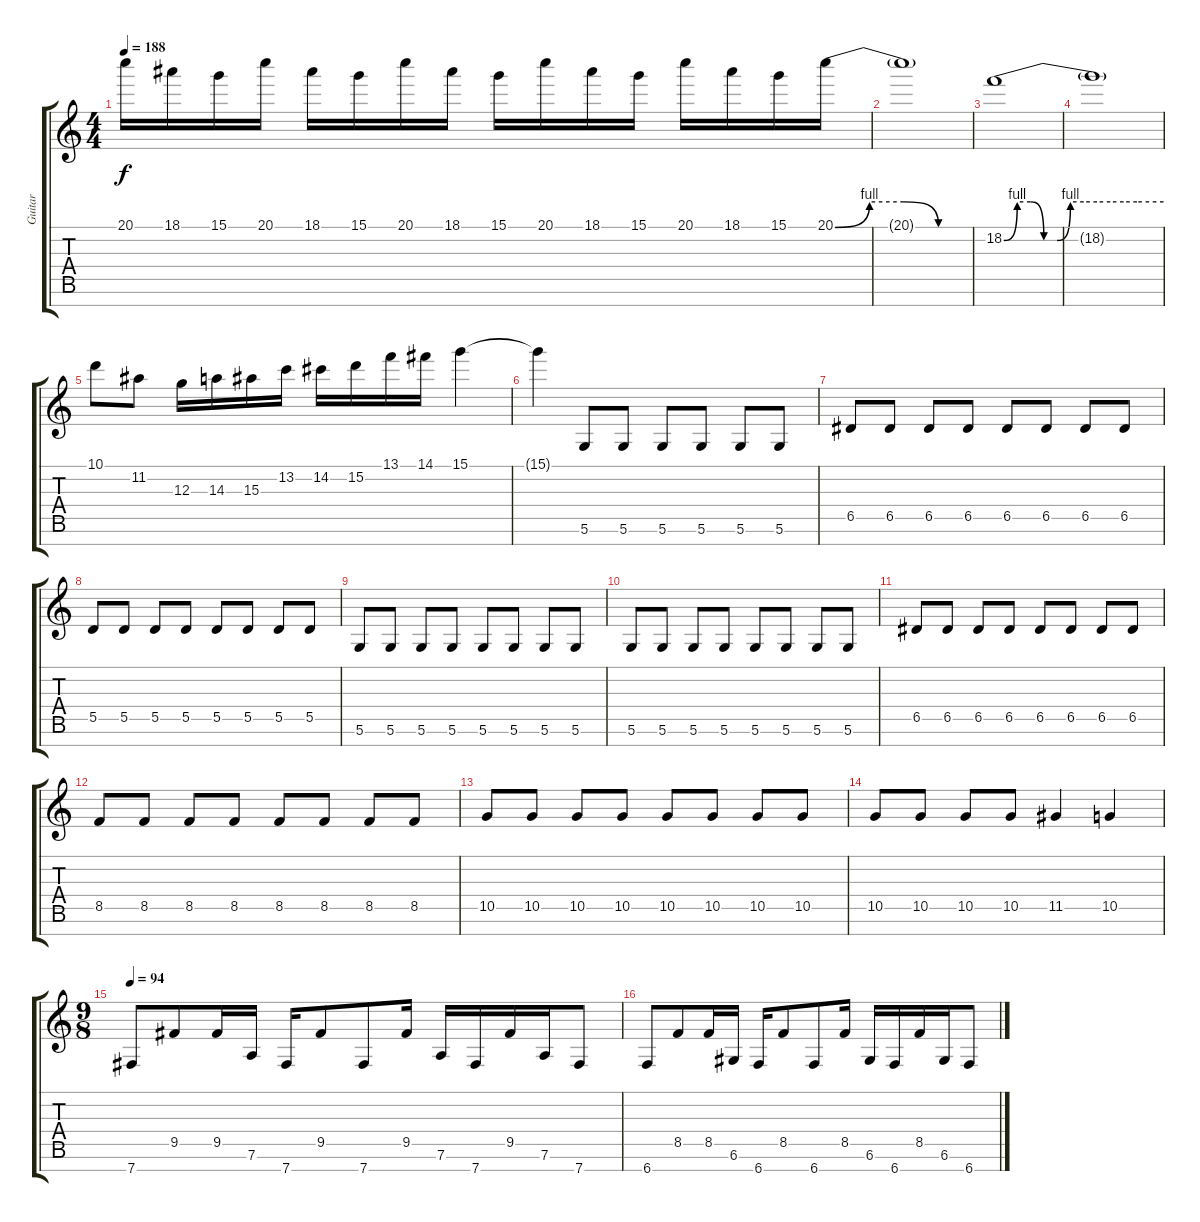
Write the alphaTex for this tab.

\track ("Guitar" "Guitar") {instrument distortionguitar}
\staff {score tabs}
\tuning (E4 B3 G3 D3 A2 D2 B1) {hide}
\ts (4 4)
\tempo 188
\clef g2
\ks c
20.1.16{dy f} 18.1.16 15.1.16 20.1.16 18.1.16 15.1.16 20.1.16 18.1.16 15.1.16 20.1.16 18.1.16 15.1.16 20.1.16 18.1.16 15.1.16 20.1{be (custom 0 0 15 4 30 4 45 0 60 0)}.16 |
20.1{t}.1 |
18.2{be (custom 0 0 5 4 10 4 15 0 20 0 25 4 30 4 35 4 40 4 45 4 50 4 60 4)}.1 |
18.2{t}.1 |
10.1.8 11.2.8 12.3.16 14.3.16 15.3.16 13.2.16 14.2.16 15.2.16 13.1.16 14.1.16 15.1.4 |
15.1{t}.4 5.6.8 5.6.8 5.6.8 5.6.8 5.6.8 5.6.8 |
6.5.8 6.5.8 6.5.8 6.5.8 6.5.8 6.5.8 6.5.8 6.5.8 |
5.5.8 5.5.8 5.5.8 5.5.8 5.5.8 5.5.8 5.5.8 5.5.8 |
5.6.8 5.6.8 5.6.8 5.6.8 5.6.8 5.6.8 5.6.8 5.6.8 |
5.6.8 5.6.8 5.6.8 5.6.8 5.6.8 5.6.8 5.6.8 5.6.8 |
6.5.8 6.5.8 6.5.8 6.5.8 6.5.8 6.5.8 6.5.8 6.5.8 |
8.5.8 8.5.8 8.5.8 8.5.8 8.5.8 8.5.8 8.5.8 8.5.8 |
10.5.8 10.5.8 10.5.8 10.5.8 10.5.8 10.5.8 10.5.8 10.5.8 |
10.5.8 10.5.8 10.5.8 10.5.8 11.5.4 10.5.4 |
\ts (9 8)
\tempo 94
7.7.8{instrument electricguitarjazz} 9.5.8 9.5.16 7.6.16 7.7.16 9.5.8 7.7.8 9.5.16 7.6.16 7.7.16 9.5.16 7.6.16 7.7.8 |
6.7.8 8.5.8 8.5.16 6.6.16 6.7.16 8.5.8 6.7.8 8.5.16 6.6.16 6.7.16 8.5.16 6.6.16 6.7.8
